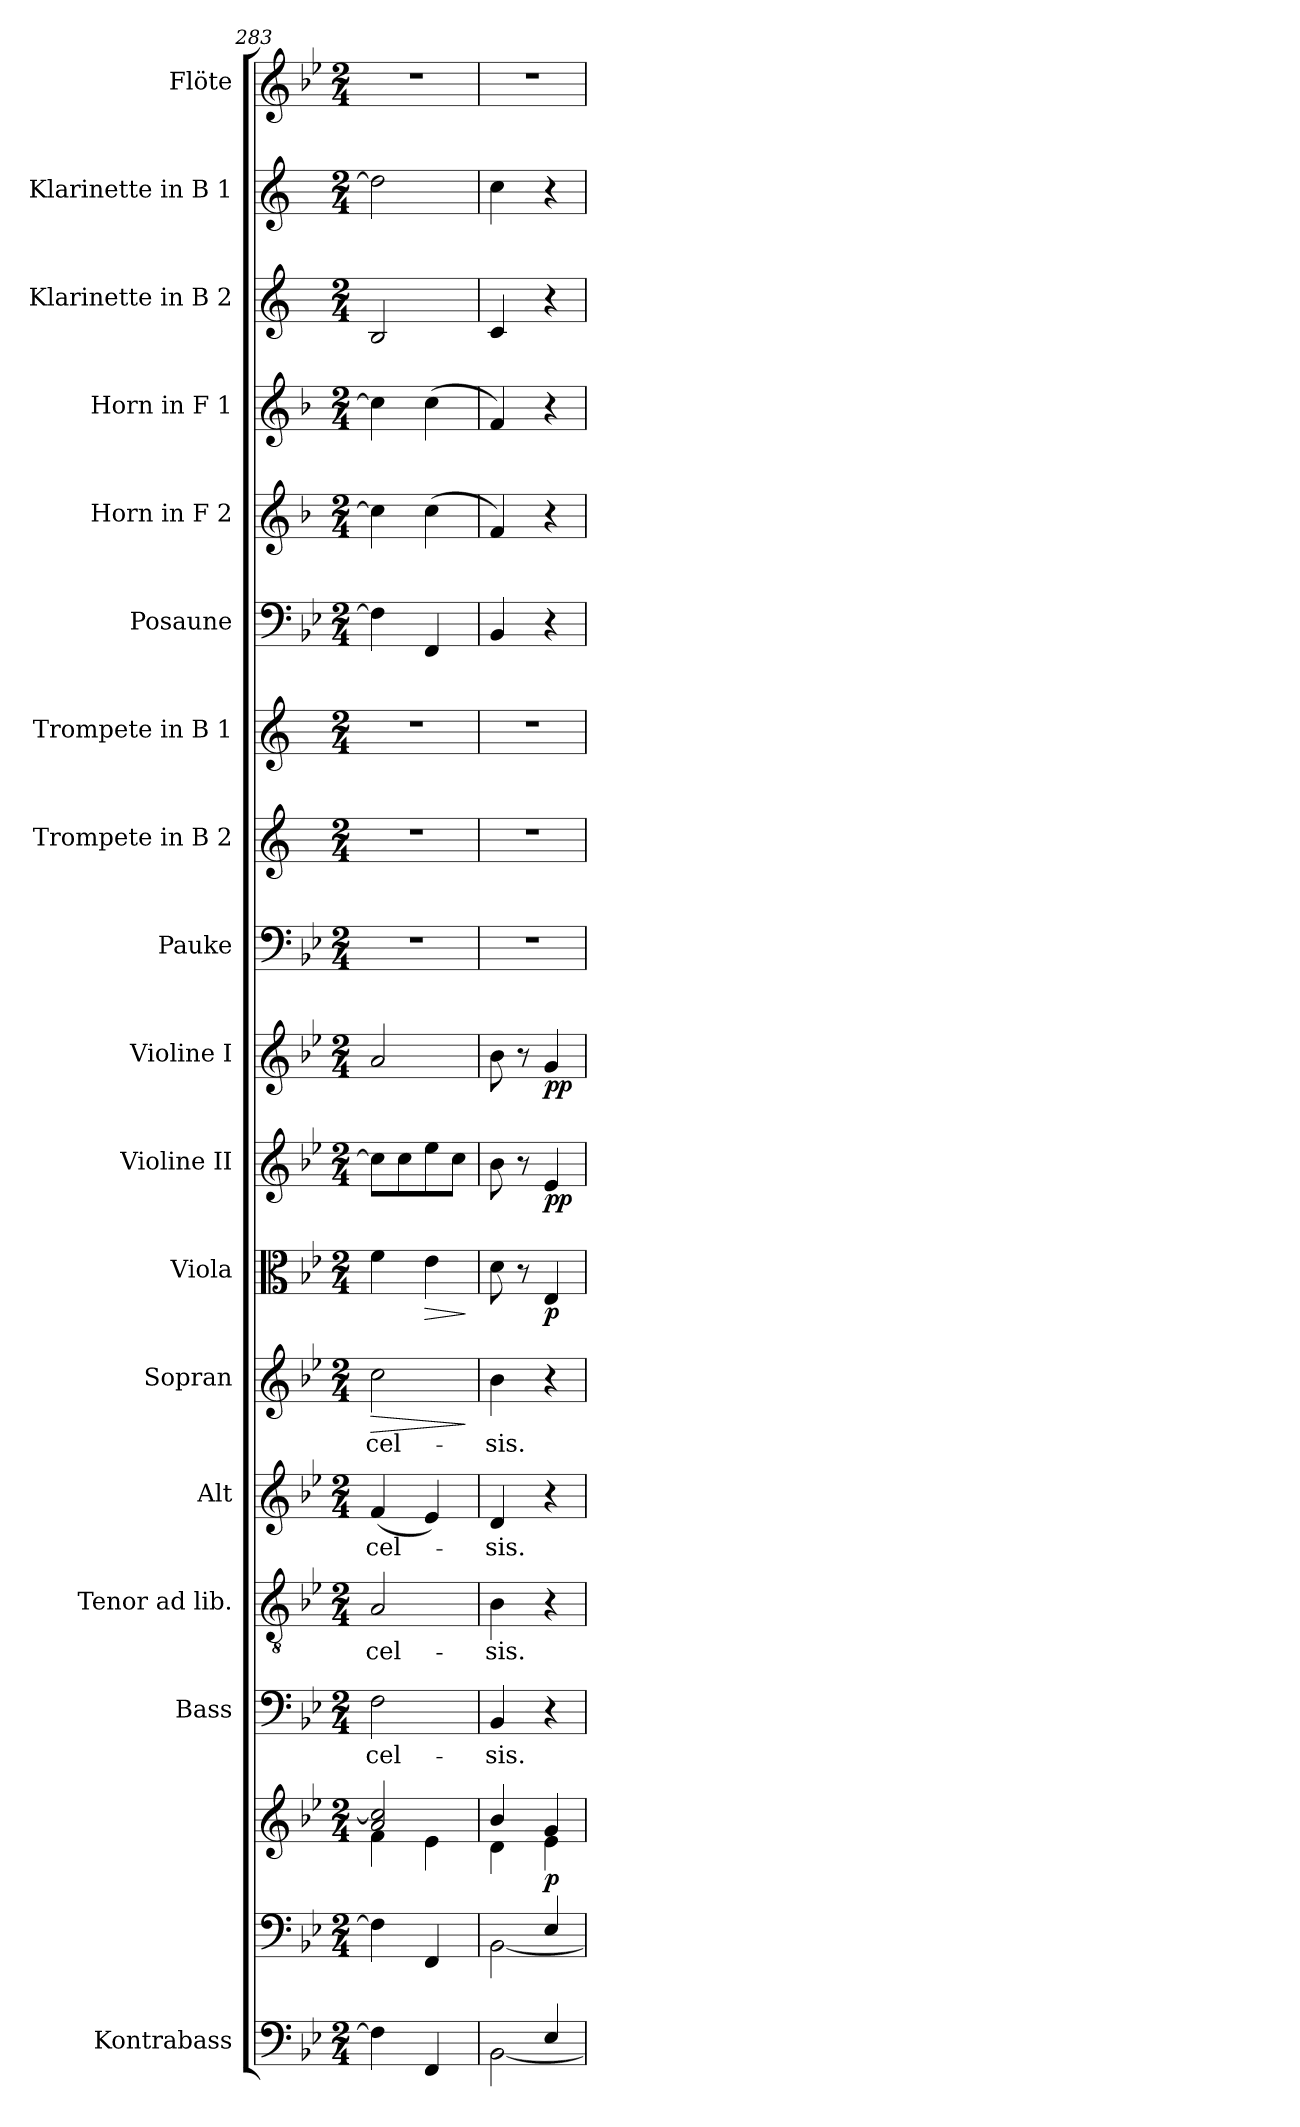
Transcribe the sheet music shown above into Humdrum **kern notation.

**kern	**kern	**kern	**dynam	**kern	**text	**kern	**text	**kern	**text	**kern	**text	**dynam	**kern	**dynam	**kern	**dynam	**kern	**dynam	**kern	**kern	**kern	**kern	**kern	**kern	**kern	**kern	**kern
*part18	*part17	*part17	*part17	*part16	*part16	*part15	*part15	*part14	*part14	*part13	*part13	*part13	*part12	*part12	*part11	*part11	*part10	*part10	*part9	*part8	*part7	*part6	*part5	*part4	*part3	*part2	*part1
*staff19	*staff18	*staff17	*staff17/18	*staff16	*staff16	*staff15	*staff15	*staff14	*staff14	*staff13	*staff13	*staff13	*staff12	*staff12	*staff11	*staff11	*staff10	*staff10	*staff9	*staff8	*staff7	*staff6	*staff5	*staff4	*staff3	*staff2	*staff1
*I"Kontrabass	*	*	*	*I"Bass	*	*I"Tenor ad lib.	*	*I"Alt	*	*I"Sopran	*	*	*I"Viola	*	*I"Violine II	*	*I"Violine I	*	*I"Pauke	*I"Trompete in B 2	*I"Trompete in B 1	*I"Posaune	*I"Horn in F 2	*I"Horn in F 1	*I"Klarinette in B 2	*I"Klarinette in B 1	*I"Flöte
*I'Kb.	*	*	*	*I'B	*	*I'T	*	*I'A	*	*I'S	*	*	*I'Vla.	*	*I'Vl. II	*	*I'Vl. I	*	*I'Pk.	*	*	*I'Pos.	*I'Hrn. 2	*I'Hrn. 1	*	*	*I'Fl.
*clefF4	*clefF4	*clefG2	*	*clefF4	*	*clefGv2	*	*clefG2	*	*clefG2	*	*	*clefC3	*	*clefG2	*	*clefG2	*	*clefF4	*clefG2	*clefG2	*clefF4	*clefG2	*clefG2	*clefG2	*clefG2	*clefG2
*ITrd7c12	*	*	*	*	*	*	*	*	*	*	*	*	*	*	*	*	*	*	*	*ITrd1c2	*ITrd1c2	*	*ITrd4c7	*ITrd4c7	*ITrd1c2	*ITrd1c2	*
*k[b-e-]	*k[b-e-]	*k[b-e-]	*	*k[b-e-]	*	*k[b-e-]	*	*k[b-e-]	*	*k[b-e-]	*	*	*k[b-e-]	*	*k[b-e-]	*	*k[b-e-]	*	*k[b-e-]	*k[b-e-]	*k[b-e-]	*k[b-e-]	*k[b-e-]	*k[b-e-]	*k[b-e-]	*k[b-e-]	*k[b-e-]
*B-:	*B-:	*B-:	*	*B-:	*	*B-:	*	*B-:	*	*B-:	*	*	*B-:	*	*B-:	*	*B-:	*	*B-:	*B-:	*B-:	*B-:	*B-:	*B-:	*B-:	*B-:	*B-:
*M2/4	*M2/4	*M2/4	*	*M2/4	*	*M2/4	*	*M2/4	*	*M2/4	*	*	*M2/4	*	*M2/4	*	*M2/4	*	*M2/4	*M2/4	*M2/4	*M2/4	*M2/4	*M2/4	*M2/4	*M2/4	*M2/4
=283	=283	=283	=283	=283	=283	=283	=283	=283	=283	=283	=283	=283	=283	=283	=283	=283	=283	=283	=283	=283	=283	=283	=283	=283	=283	=283	=283
*	*	*^	*	*	*	*	*	*	*	*	*	*	*	*	*	*	*	*	*	*	*	*	*	*	*	*	*
!	!	!	!	!	!	!LO:LY:b	!	!LO:LY:b	!	!LO:LY:b	!	!LO:LY:b	!LO:HP:b	!	!	!	!	!	!	!	!	!	!	!	!	!	!	!
4FF\]	4F\]	2a/ 2cc/]	4f\	.	2F\	-cel-	2A/	-cel-	(<4f/	-cel-	2cc\	-cel-	>	4f\	.	8cc\L]	.	2a/	.	2r	2r	2r	4F\]	4f\]	4f\]	2A/	2cc\]	2r
.	.	.	.	.	.	.	.	.	.	.	.	.	.	.	.	8cc\	.	.	.	.	.	.	.	.	.	.	.	.
!	!	!	!	!	!	!	!	!	!	!	!	!	!	!	!LO:HP:b	!	!	!	!	!	!	!	!	!	!	!	!	!
4FFF/	4FF/	.	4e-\	.	.	.	.	.	4e-/)	.	.	.	.	4e-\	>	8ee-\	.	.	.	.	.	.	4FF/	(>4f\	(>4f\	.	.	.
.	.	.	.	.	.	.	.	.	.	.	.	.	.	.	.	8cc\J	.	.	.	.	.	.	.	.	.	.	.	.
*	*	*v	*v	*	*	*	*	*	*	*	*	*	*	*	*	*	*	*	*	*	*	*	*	*	*	*	*	*
.	.	.	.	.	.	.	.	.	.	.	.	]	.	]	.	.	.	.	.	.	.	.	.	.	.	.	.
=284	=284	=284	=284	=284	=284	=284	=284	=284	=284	=284	=284	=284	=284	=284	=284	=284	=284	=284	=284	=284	=284	=284	=284	=284	=284	=284	=284
*^	*^	*^	*	*	*	*	*	*	*	*	*	*	*	*	*	*	*	*	*	*	*	*	*	*	*	*	*
!	!	!	!	!	!	!	!	!LO:LY:b	!	!LO:LY:b	!	!LO:LY:b	!	!LO:LY:b	!	!	!	!	!	!	!	!	!	!	!	!	!	!	!	!
4ryy	[<2BBB-\	4ryy	[<2BB-\	4b-/	4d\	.	4BB-/	-sis.	4B-\	-sis.	4d/	-sis.	4b-\	-sis.	.	8d\	.	8b-\	.	8b-\	.	2r	2r	2r	4BB-/	4B-/)	4B-/)	4B-/	4b-\	2r
.	.	.	.	.	.	.	.	.	.	.	.	.	.	.	.	8r	.	8r	.	8r	.	.	.	.	.	.	.	.	.	.
!	!	!	!	!	!	!LO:DY:b	!	!	!	!	!	!	!	!	!	!	!LO:DY:b	!	!LO:DY:b	!	!LO:DY:b	!	!	!	!	!	!	!	!	!
4EE-/	.	4E-/	.	4g/	4e-\	p	4r	.	4r	.	4r	.	4r	.	.	4E-/	p	4e-/	pp	4g/	pp	.	.	.	4r	4r	4r	4r	4r	.
*v	*v	*	*	*	*	*	*	*	*	*	*	*	*	*	*	*	*	*	*	*	*	*	*	*	*	*	*	*	*	*
*	*v	*v	*	*	*	*	*	*	*	*	*	*	*	*	*	*	*	*	*	*	*	*	*	*	*	*	*	*	*
*	*	*v	*v	*	*	*	*	*	*	*	*	*	*	*	*	*	*	*	*	*	*	*	*	*	*	*	*	*
=	=	=	=	=	=	=	=	=	=	=	=	=	=	=	=	=	=	=	=	=	=	=	=	=	=	=	=
*-	*-	*-	*-	*-	*-	*-	*-	*-	*-	*-	*-	*-	*-	*-	*-	*-	*-	*-	*-	*-	*-	*-	*-	*-	*-	*-	*-
